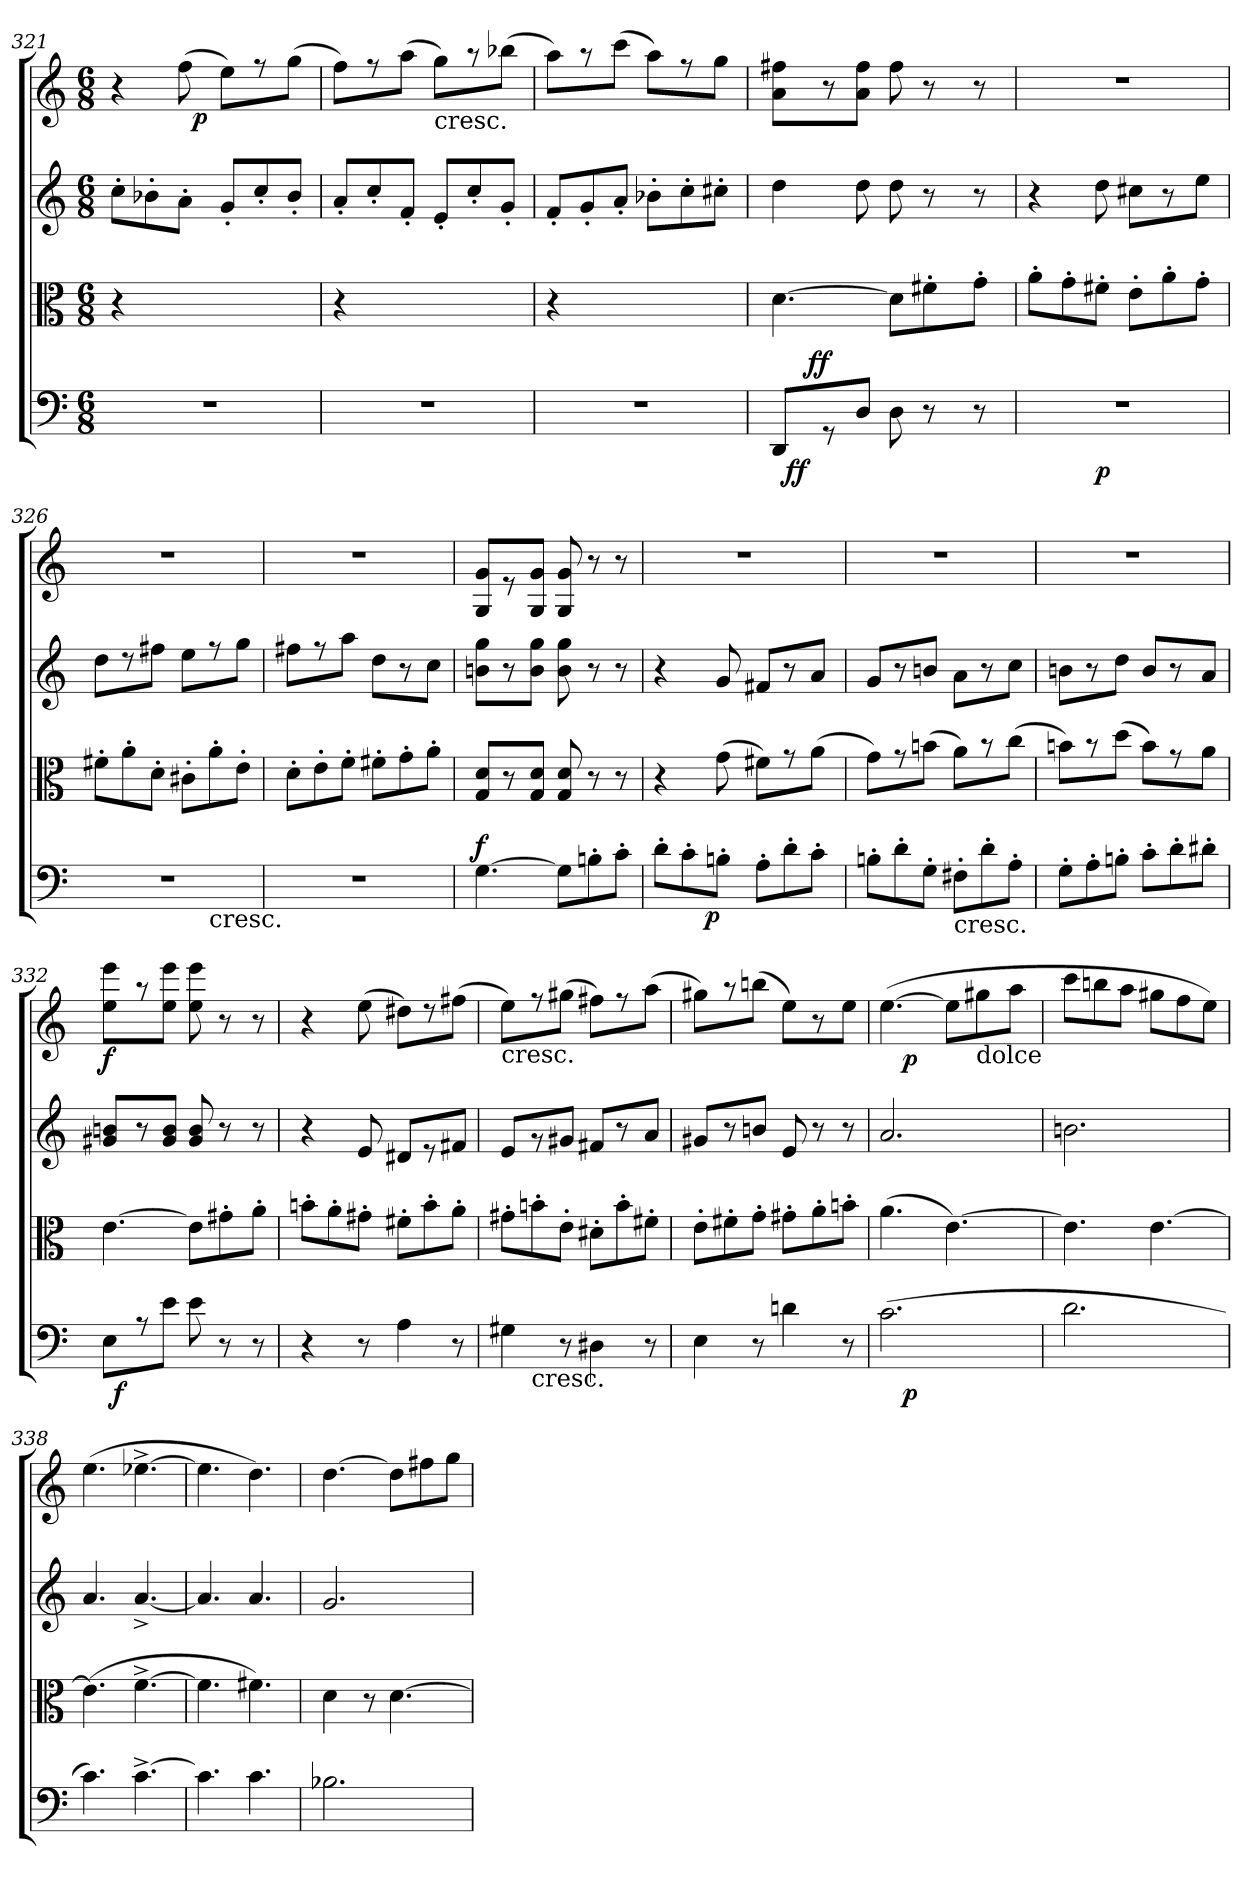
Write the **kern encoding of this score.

**kern	**dynam	**kern	**kern	**kern	**dynam
*part4	*part4	*part3	*part2	*part1	*part1
*staff4	*staff4	*staff3	*staff2	*staff1	*staff1
*clefF4	*	*clefC3	*clefG2	*clefG2	*
*M6/8	*	*M6/8	*M6/8	*M6/8	*
=321	=321	=321	=321	=321	=321
*	*	*	*	*^	*
2.r	.	4r	8cc'>\L	4r	4ryy	.
.	.	.	8b-'>\	.	.	.
.	.	2ryy	8a'>\J	(>8ff\	32ryy	.
!	!	!	!	!	!	!LO:DY:b
.	.	.	.	.	4...ryy	p
.	.	.	8g'</L	8ee\L)	.	.
.	.	.	8cc'</	8r	.	.
.	.	.	8b-'</J	(>8gg\J	.	.
*	*	*	*	*v	*v	*
=322	=322	=322	=322	=322	=322
2.r	.	4r	8a'</L	8ff\L)	.
.	.	.	8cc'</	8r	.
.	.	2ryy	8f'</J	(>8aa\J	.
!	!	!	!	!LO:TX:b:t=cresc.	!
.	.	.	8e'</L	8gg\L)	.
.	.	.	8cc'</	8r	.
.	.	.	8g'</J	(>8bb-\J	.
=323	=323	=323	=323	=323	=323
2.r	.	4r	8f'</L	8aa\L)	.
.	.	.	8g'</	8r	.
.	.	2ryy	8a'</J	(>8ccc\J	.
.	.	.	8b-'>\L	8aa\L)	.
.	.	.	8cc'>\	8r	.
.	.	.	8cc#'>\J	8gg\J	.
=324	=324	=324	=324	=324	=324
*^	*	*	*	*	*
*	*^	*	*	*	*	*
8DD/L	32ryy	16.ryy	.	[4.d\	4dd\	8a\ 8ff#\L	.
!	!	!	!LO:DY:b	!	!	!	!
.	2ryy	.	ff	.	.	.	.
!	!	!	!LO:DY:a	!	!	!	!
.	.	2ryy	ff	.	.	.	.
8r	.	.	.	.	.	8r	.
8D/J	.	.	.	.	8dd\	8a\ 8ff#\J	.
8D\	.	.	.	8d\L]	8dd\	8ff#\	.
8r	.	.	.	8f#'>\	8r	8r	.
.	8..ryy	.	.	.	.	.	.
.	.	8ryy	.	.	.	.	.
8r	.	.	.	8g'>\J	8r	8r	.
.	.	32ryy	.	.	.	.	.
*	*v	*v	*	*	*	*	*
=325	=325	=325	=325	=325	=325	=325
2.r	4ryy	.	8a'>\L	4r	2.r	.
.	.	.	8g'>\	.	.	.
!	!	!LO:DY:b	!	!	!	!
.	2ryy	p	8f#'>\J	8dd\	.	.
.	.	.	8e'>\L	8cc#\L	.	.
.	.	.	8a'>\	8r	.	.
.	.	.	8g'>\J	8ee\J	.	.
=326	=326	=326	=326	=326	=326	=326
2.r	2ryy	.	8f#'>\L	8dd\L	2.r	.
.	.	.	8a'>\	8r	.	.
.	.	.	8d'>\J	8ff#\J	.	.
.	.	.	8c#'>\L	8ee\L	.	.
!	!LO:TX:b:t=cresc.	!	!	!	!	!
.	4ryy	.	8a'>\	8r	.	.
.	.	.	8e'>\J	8gg\J	.	.
*v	*v	*	*	*	*	*
!!LO:LB:g=z
=327	=327	=327	=327	=327	=327
2.r	.	8d'>\L	8ff#\L	2.r	.
.	.	8e'>\	8r	.	.
.	.	8f'>\J	8aa\J	.	.
.	.	8f#'>\L	8dd\L	.	.
.	.	8g'>\	8r	.	.
.	.	8a'>\J	8cc\J	.	.
=328	=328	=328	=328	=328	=328
!	!LO:DY:a	!	!	!	!
[4.G\	f	8G/ 8d/L	8bn\ 8gg\L	8G/ 8g/L	.
.	.	8r	8r	8r	.
.	.	8G/ 8d/J	8b\ 8gg\J	8G/ 8g/J	.
8G\L]	.	8G/ 8d/	8b\ 8gg\	8G/ 8g/	.
8Bn'>\	.	8r	8r	8r	.
8c'>\J	.	8r	8r	8r	.
=329	=329	=329	=329	=329	=329
*^	*	*	*	*	*
8d'>\L	8..ryy	.	4r	4r	2.r	.
8c'>\	.	.	.	.	.	.
!	!	!LO:DY:b	!	!	!	!
.	2ryy	p	.	.	.	.
8Bn'>\J	.	.	(>8g\	8g/	.	.
8A'>\L	.	.	8f#\L)	8f#/L	.	.
8d'>\	.	.	8r	8r	.	.
8c'>\J	.	.	(>8a\J	8a/J	.	.
.	32ryy	.	.	.	.	.
*v	*v	*	*	*	*	*
=330	=330	=330	=330	=330	=330
8Bn'>\L	.	8g\L)	8g/L	2.r	.
8d'>\	.	8r	8r	.	.
8G'>\J	.	(>8bn\J	8bn/J	.	.
!LO:TX:b:t=cresc.	!	!	!	!	!
8F#'>\L	.	8a\L)	8a\L	.	.
8d'>\	.	8r	8r	.	.
8A'>\J	.	(>8cc\J	8cc\J	.	.
=331	=331	=331	=331	=331	=331
8G'>\L	.	8bn\L)	8bn\L	2.r	.
8A'>\	.	8r	8r	.	.
8Bn'>\J	.	(>8dd\J	8dd\J	.	.
8c'>\L	.	8b\L)	8b/L	.	.
8d'>\	.	8r	8r	.	.
8d#'>\J	.	8a\J	8a/J	.	.
=332	=332	=332	=332	=332	=332
!	!	!	!	!	!LO:DY:b
*^	*	*	*	*	*
8E\L	32ryy	.	[4.e\	8g#/ 8bn/L	8ee\ 8eee\L	f
!	!	!LO:DY:b	!	!	!	!
.	2ryy	f	.	.	.	.
8r	.	.	.	8r	8r	.
8e\J	.	.	.	8g#/ 8b/J	8ee\ 8eee\J	.
8e\	.	.	8e\L]	8g#/ 8b/	8ee\ 8eee\	.
8r	.	.	8g#'>\	8r	8r	.
.	8..ryy	.	.	.	.	.
8r	.	.	8a'>\J	8r	8r	.
*v	*v	*	*	*	*	*
=333	=333	=333	=333	=333	=333
4r	.	8bn'>\L	4r	4r	.
.	.	8a'>\	.	.	.
8r	.	8g#'>\J	8e/	(>8ee\	.
4A\	.	8f#'>\L	8d#/L	8dd#\L)	.
.	.	8b'>\	8r	8r	.
8r	.	8a'>\J	8f#/J	(>8ff#\J	.
=334	=334	=334	=334	=334	=334
!	!	!	!	!LO:TX:b:t=cresc.	!
*^	*	*	*	*	*
4G#\	8ryy	.	8g#'>\L	8e/L	8ee\L)	.
!	!LO:TX:b:t=cresc.	!	!	!	!	!
.	2ryy	.	8bn'>\	8r	8r	.
8r	.	.	8e'>\J	8g#/J	(>8gg#\J	.
4D#\	.	.	8d#'>\L	8f#/L	8ff#\L)	.
.	.	.	8b'>\	8r	8r	.
8r	8ryy	.	8f#'>\J	8a/J	(>8aa\J	.
*v	*v	*	*	*	*	*
=335	=335	=335	=335	=335	=335
4E\	.	8e'>\L	8g#/L	8gg#\L)	.
.	.	8f#'>\	8r	8r	.
8r	.	8g'>\J	8bn/J	(>8bbn\J	.
4dn\	.	8g#'>\L	8e/	8ee\L)	.
.	.	8a'>\	8r	8r	.
8r	.	8bn'>\J	8r	8ee\J	.
!!LO:LB:g=z
=336	=336	=336	=336	=336	=336
*^	*	*	*	*^	*
(>2.c\	16.ryy	.	(>4.a\	2.a/	(>[4.ee\	16.ryy	.
!	!	!LO:DY:b	!	!	!	!	!LO:DY:b
.	2ryy	p	.	.	.	2ryy	p
.	.	.	[4.e\)	.	8ee\L]	.	.
!	!	!	!	!	!LO:TX:b:t=dolce	!	!
.	.	.	.	.	8gg#\	.	.
.	8ryy	.	.	.	.	8ryy	.
.	.	.	.	.	8aa\J	.	.
.	32ryy	.	.	.	.	32ryy	.
*v	*v	*	*	*	*v	*v	*
=337	=337	=337	=337	=337	=337
2.d\	.	4.e\]	2.bn\	8ccc\L	.
.	.	.	.	8bbn\	.
.	.	.	.	8aa\J	.
.	.	[4.e\	.	8gg#\L	.
.	.	.	.	8ff\	.
.	.	.	.	8ee\J)	.
=338	=338	=338	=338	=338	=338
4.c\)	.	(>4.e\]	4.a/	(>4.ee\	.
[4.c^>\	.	[4.f^>\	[4.a^</	[4.ee-^>\	.
=339	=339	=339	=339	=339	=339
4.c\]	.	4.f\]	4.a/]	4.ee-\]	.
4.c\	.	4.f#\)	4.a/	4.dd\)	.
=340	=340	=340	=340	=340	=340
2.B-\	.	4d\	2.g/	[4.dd\	.
.	.	8r	.	.	.
.	.	[4.d\	.	8dd\L]	.
.	.	.	.	8ff#\	.
.	.	.	.	8gg\J	.
=	=	=	=	=	=
*-	*-	*-	*-	*-	*-
